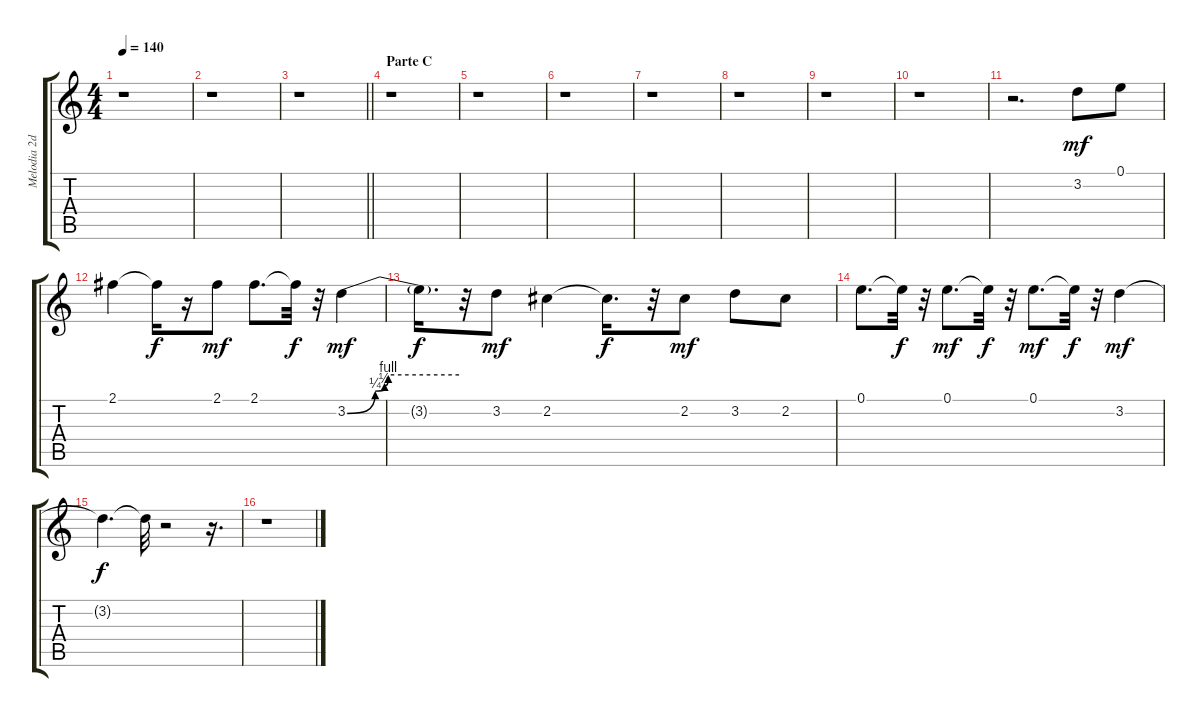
\track ("Melodia 2da Voz" "Melodia 2d") {instrument fretlessbass}
\staff {score tabs}
\tuning (E4 B3 G3 D3 A2 E2) {hide}
\ts (4 4)
\tempo 140
\clef g2
\ks c
r.1{dy mf} |
r.1 |
\barLineRight lightlight
r.1 |
\section ("" "Parte C")
r.1 |
r.1 |
r.1 |
r.1 |
r.1 |
r.1 |
r.1 |
r.2{d} 3.2.8 0.1.8 |
2.1.4 2.1{t}.16{dy f} r.16 2.1.8{dy mf} 2.1.8{d} 2.1{t}.32{dy f} r.32 3.2{be (custom 0 0 15 1 20 2 22 4 60 4)}.4{dy mf} |
3.2{t}.16{d dy f} r.32 3.2.8{dy mf} 2.2.4 2.2{t}.16{d dy f} r.32 2.2.8{dy mf} 3.2.8 2.2.8 |
0.1.8{d} 0.1{t}.32{dy f} r.32 0.1.8{d dy mf} 0.1{t}.32{dy f} r.32 0.1.8{d dy mf} 0.1{t}.32{dy f} r.32 3.2.4{dy mf} |
3.2{t}.4{d dy f} 3.2{t}.32 r.2 r.16{d} |
r.1
